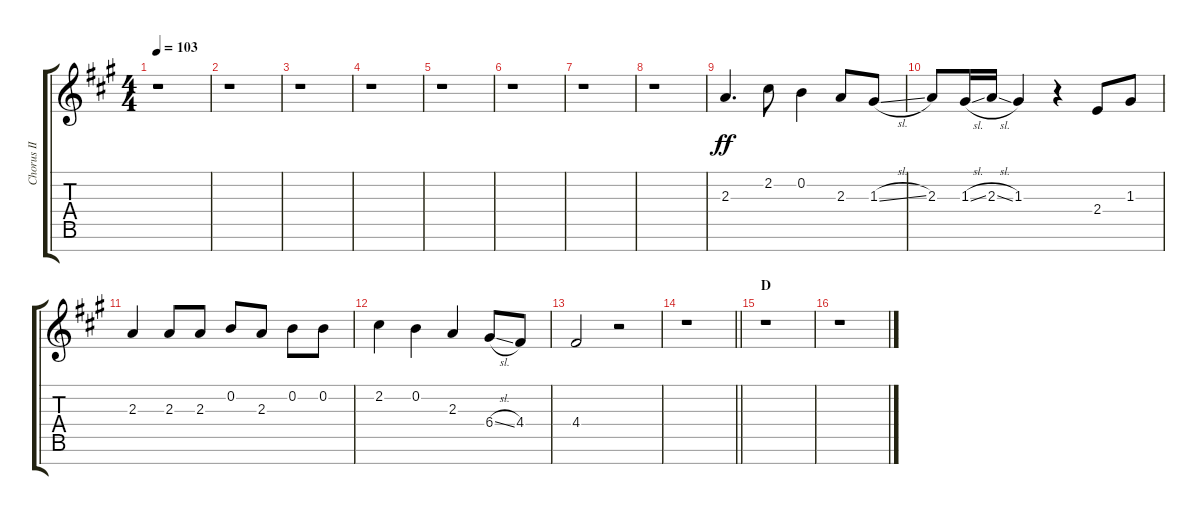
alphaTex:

\track ("Chorus II" "Chorus II") {instrument acousticgrandpiano}
\staff {score tabs}
\tuning (E5 B4 G4 D4 A3 E3 B2) {hide}
\ts (4 4)
\tempo 103
\clef g2
\ks a
r.1{dy ff} |
r.1 |
r.1 |
r.1 |
r.1 |
r.1 |
r.1 |
r.1 |
2.3.4{d} 2.2.8 0.2.4 2.3.8 1.3{sl}.8 |
2.3.8 1.3{sl}.16 2.3{sl}.16 1.3.4 r.4 2.4.8 1.3.8 |
2.3.4 2.3.8 2.3.8 0.2.8 2.3.8 0.2.8 0.2.8 |
2.2.4 0.2.4 2.3.4 6.4{sl}.8 4.4.8 |
4.4.2 r.2 |
\barLineRight lightlight
r.1 |
\section ("" "D")
r.1 |
r.1
